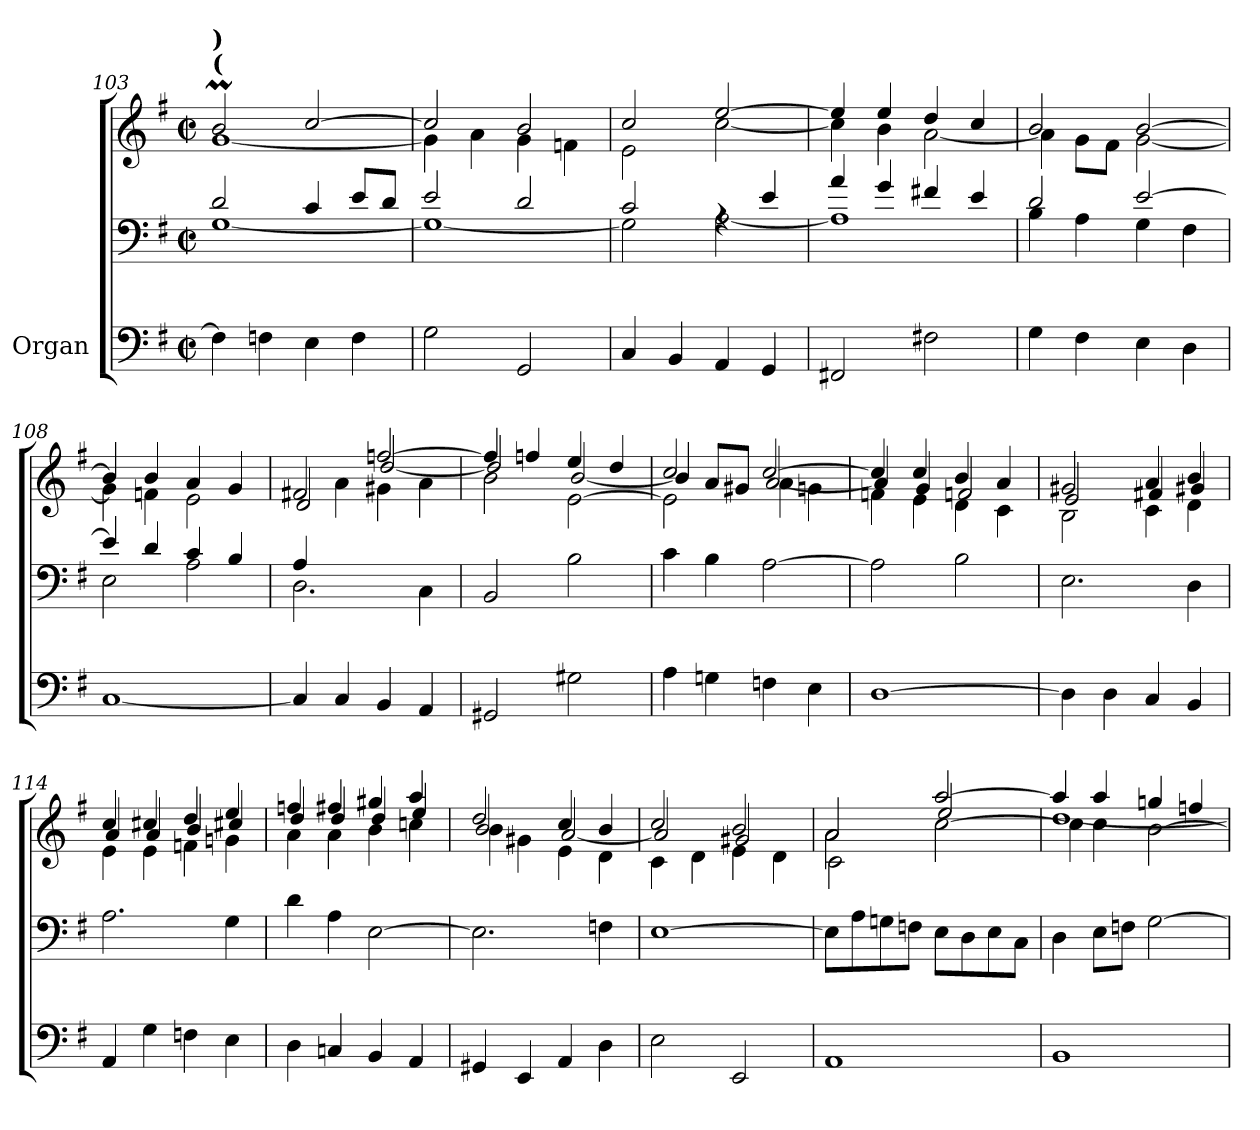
**kern	**kern	**kern
*part1	*part1	*part1
*staff3	*staff2	*staff1
*I"Organ	*	*
*clefF4	*clefF4	*clefG2
*k[f#]	*k[f#]	*k[f#]
*M2/2	*M2/2	*M2/2
*met(c|)	*met(c|)	*met(c|)
=103	=103	=103
*	*^	*^
!	!	!	!LO:TX:a:B:t=(	!
!	!	!	!LO:TX:a:B:t=)	!
4F\]	2d/	[1G	2bm/	[1g
4Fn\	.	.	.	.
4E\	4c/	.	[2cc/	.
4F\	8e/L	.	.	.
.	8d/J	.	.	.
=104	=104	=104	=104	=104
2G\	2e/	1G_	2cc/]	4g\]
.	.	.	.	4a\
2GG/	2d/	.	2b/	4g\
.	.	.	.	4fn\
=105	=105	=105	=105	=105
4C/	2c/	2G\]	2cc/	2e\
4BB/	.	.	.	.
4AA/	4rA	[2A\	[2ee/	[2cc\
4GG/	4e/	.	.	.
=106	=106	=106	=106	=106
2FF#X/	4a/	1A]	4ee/]	4cc\]
.	4g/	.	4ee/	4b\
2F#X\	4f#X/	.	4dd/	[2a\
.	4e/	.	4cc/	.
!!LO:PB:g=z	!!
=107	=107	=107	=107	=107
4G\	2d/	4B\	2b/	4a\]
4F#\	.	4A\	.	8g\L
.	.	.	.	8f#\J
4E\	[2e/	4G\	[2b/	[2g\
4D\	.	4F#\	.	.
=108	=108	=108	=108	=108
[1C	4e/]	2E\	4b/]	4g\]
.	4d/	.	4b/	4fn\
.	4c/	2A\	4a/	2e\
.	4B/	.	4g/	.
=109	=109	=109	=109	=109
*	*	*	*	*^
4C/]	4A/	2.D\	2f#X/	2d/	4ryy
4C/	2.ryy	.	.	.	4a\
4BB/	.	.	[2ffn/	[2dd/	4g#X\
4AA/	.	4C\	.	.	4a\
*	*v	*v	*	*	*
=110	=110	=110	=110	=110
2GG#X/	2BB/	4ff/]	2dd/]	2b\
.	.	4ffn/	.	.
2G#X\	2B\	4ee/	[2b/	[2e\
.	.	4dd/	.	.
=111	=111	=111	=111	=111
4A\	4c\	2cc/	4b/]	2e\]
4Gn\	4B\	.	8a/L	.
.	.	.	8g#X/J	.
4Fn\	[2A\	[2cc/	[2a/	4a\
4E\	.	.	.	4gn\
=112	=112	=112	=112	=112
[1D	2A\]	4cc/]	4a/]	4fn\
.	.	4cc/	4g/	4e\
.	2B\	4b/	2fn/	4d\
.	.	4a/	.	4c\
=113	=113	=113	=113	=113
4D\]	2.E\	2g#X/	2e/	2B\
4D\	.	.	.	.
4C/	.	4a/	4f#X/	4c\
4BB/	4D\	4b/	4g#X/	4d\
!!LO:PB:g=z	!!	!!
=114	=114	=114	=114	=114
4AA/	2.A\	4cc/	4a/	4e\
4G\	.	4cc#X/	4a/	4e\
4Fn\	.	4dd/	4b/	4fn\
4E\	4G\	4ee/	4cc#X/	4gn\
=115	=115	=115	=115	=115
4D\	4d\	4ffn/	4dd/	4a\
4Cn/	4A\	4ff#X/	4dd/	4a\
4BB/	[2E\	4gg#X/	4dd/	4b\
4AA/	.	4aa/	4ee/	4ccn\
=116	=116	=116	=116	=116
4GG#X/	2.E\]	2dd/	2b/	4b\
4EE/	.	.	.	4g#X\
4AA/	.	4cc/	[2a/	4e\
4D\	4Fn\	4b/	.	4d\
=117	=117	=117	=117	=117
2E\	[1E	2cc/	2a/]	4c\
.	.	.	.	4d\
2EE/	.	2b/	2g#X/	4e\
.	.	.	.	4d\
=118	=118	=118	=118	=118
1AA	8E\L]	2a/	2a\	2c\
.	8A\	.	.	.
.	8Gn\	.	.	.
.	8Fn\J	.	.	.
.	8E\L	[2aa/	2ee/	[2cc\
.	8D\	.	.	.
.	8E\	.	.	.
.	8C\J	.	.	.
=119	=119	=119	=119	=119
1BB	4D\	4aa/]	[1dd	4cc\]
.	8E\L	4aa/	.	4cc\
.	8Fn\J	.	.	.
.	[2G\	4ggn/	.	[2b\
.	.	4ffn/	.	.
*	*	*v	*v	*v
=	=	=
*-	*-	*-
